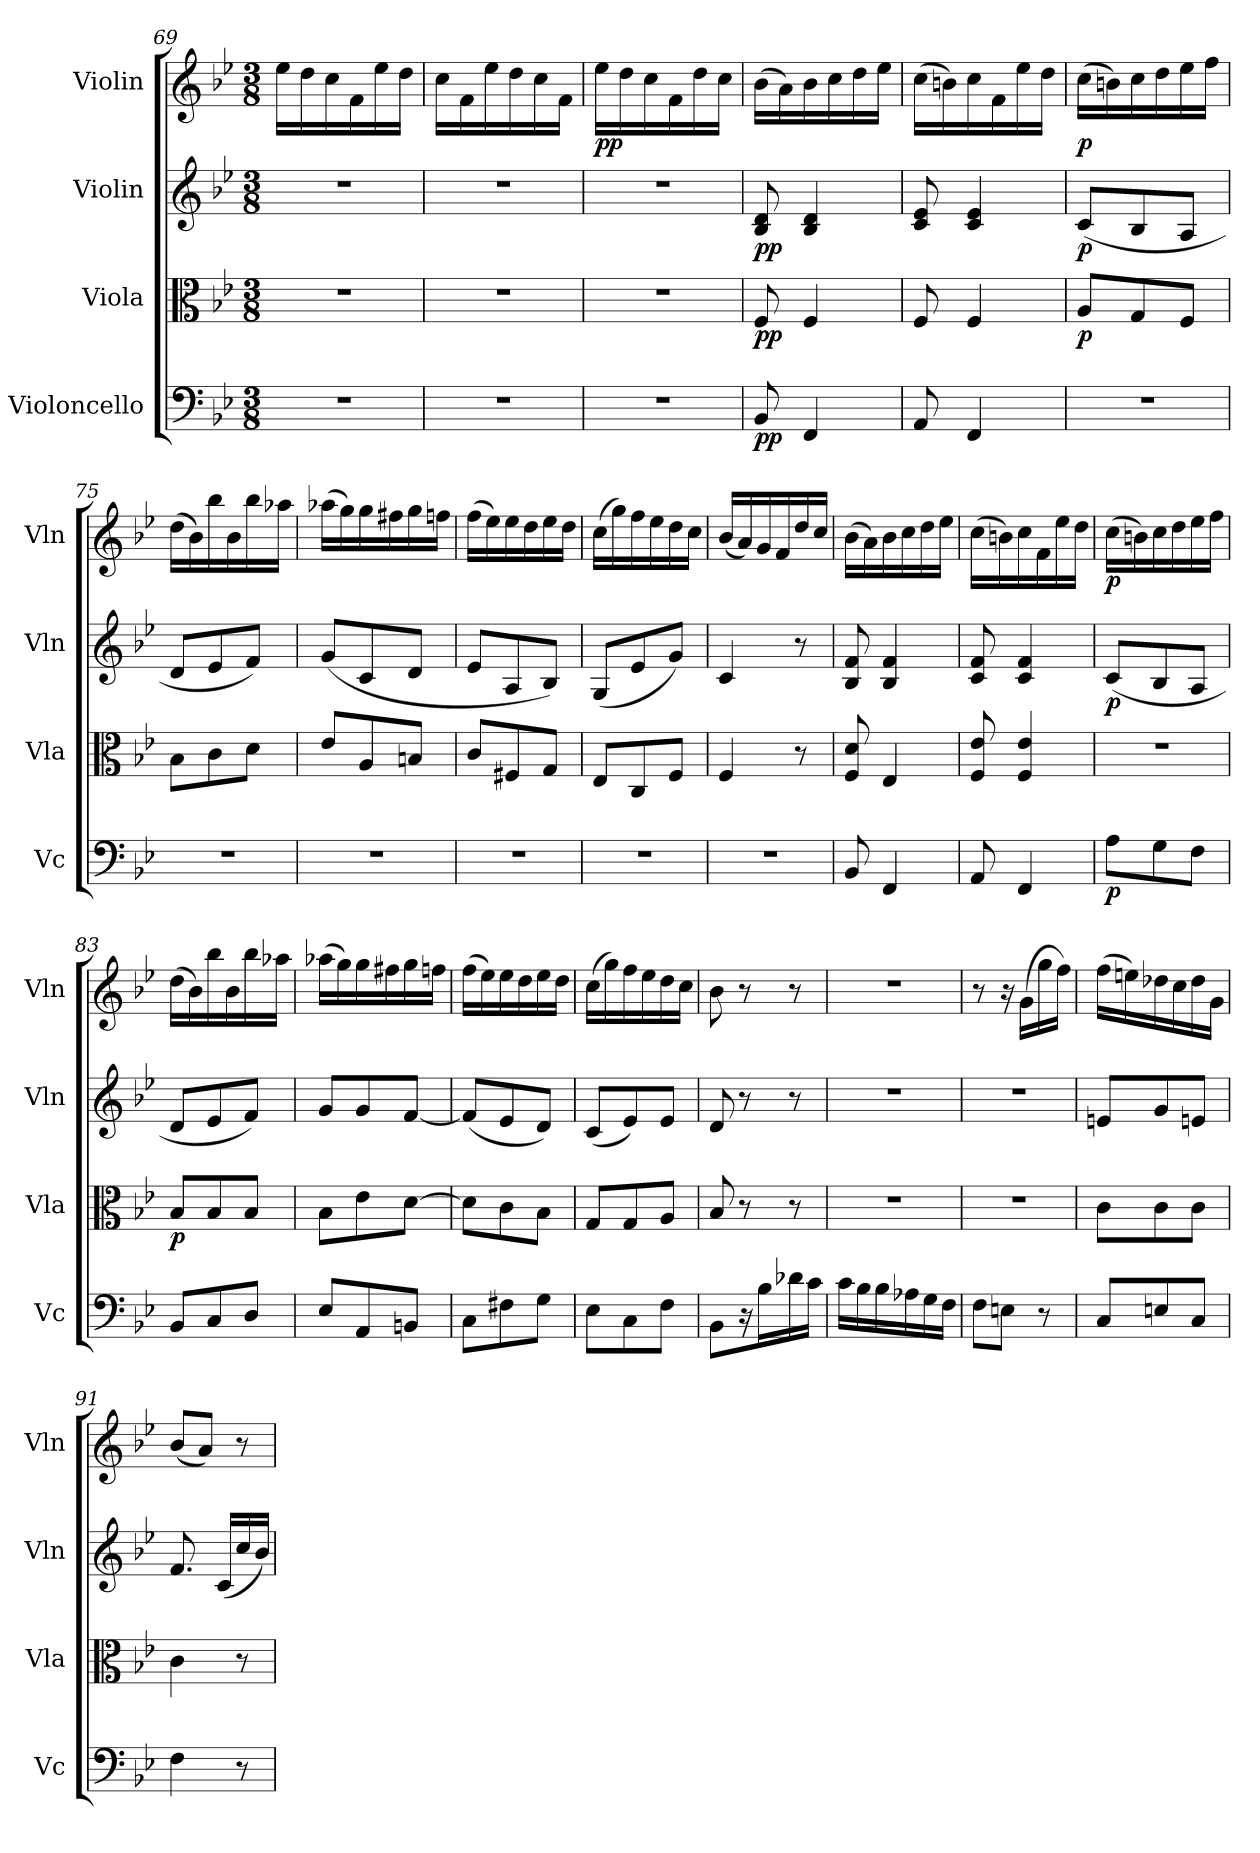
**kern	**dynam	**kern	**dynam	**kern	**dynam	**kern	**dynam
*part4	*part4	*part3	*part3	*part2	*part2	*part1	*part1
*staff4	*staff4	*staff3	*staff3	*staff2	*staff2	*staff1	*staff1
*I"Violoncello	*	*I"Viola	*	*I"Violin	*	*I"Violin	*
*I'Vc	*	*I'Vla	*	*I'Vln	*	*I'Vln	*
*clefF4	*	*clefC3	*	*clefG2	*	*clefG2	*
*k[b-e-]	*	*k[b-e-]	*	*k[b-e-]	*	*k[b-e-]	*
*M3/8	*	*M3/8	*	*M3/8	*	*M3/8	*
=69	=69	=69	=69	=69	=69	=69	=69
4.r	.	4.r	.	4.r	.	16ee-\LL	.
.	.	.	.	.	.	16dd\	.
.	.	.	.	.	.	16cc\	.
.	.	.	.	.	.	16f\	.
.	.	.	.	.	.	16ee-\	.
.	.	.	.	.	.	16dd\JJ	.
=70	=70	=70	=70	=70	=70	=70	=70
4.r	.	4.r	.	4.r	.	16cc\LL	.
.	.	.	.	.	.	16f\	.
.	.	.	.	.	.	16ee-\	.
.	.	.	.	.	.	16dd\	.
.	.	.	.	.	.	16cc\	.
.	.	.	.	.	.	16f\JJ	.
=71	=71	=71	=71	=71	=71	=71	=71
4.r	.	4.r	.	4.r	.	16ee-\LL	pp
.	.	.	.	.	.	16dd\	.
.	.	.	.	.	.	16cc\	.
.	.	.	.	.	.	16f\	.
.	.	.	.	.	.	16dd\	.
.	.	.	.	.	.	16cc\JJ	.
=72	=72	=72	=72	=72	=72	=72	=72
8BB-/	pp	8F/	pp	8B-/ 8d/	pp	(16b-\LL	.
.	.	.	.	.	.	16a\)	.
4FF/	.	4F/	.	4B-/ 4d/	.	16b-\	.
.	.	.	.	.	.	16cc\	.
.	.	.	.	.	.	16dd\	.
.	.	.	.	.	.	16ee-\JJ	.
=73	=73	=73	=73	=73	=73	=73	=73
8AA/	.	8F/	.	8c/ 8e-/	.	(16cc\LL	.
.	.	.	.	.	.	16bn\)	.
4FF/	.	4F/	.	4c/ 4e-/	.	16cc\	.
.	.	.	.	.	.	16f\	.
.	.	.	.	.	.	16ee-\	.
.	.	.	.	.	.	16dd\JJ	.
=74	=74	=74	=74	=74	=74	=74	=74
4.r	.	8A/L	p	(8c/L	p	(16cc\LL	p
.	.	.	.	.	.	16bn\)	.
.	.	8G/	.	8B-/	.	16cc\	.
.	.	.	.	.	.	16dd\	.
.	.	8F/J	.	8A/J	.	16ee-\	.
.	.	.	.	.	.	16ff\JJ	.
=75	=75	=75	=75	=75	=75	=75	=75
4.r	.	8B-\L	.	8d/L	.	(16dd\LL	.
.	.	.	.	.	.	16b-\)	.
.	.	8c\	.	8e-/	.	16bb-\	.
.	.	.	.	.	.	16b-\	.
.	.	8d\J	.	8f/J)	.	16bb-\	.
.	.	.	.	.	.	16aa-X\JJ	.
=76	=76	=76	=76	=76	=76	=76	=76
4.r	.	8e-/L	.	(8g/L	.	(16aa-X\LL	.
.	.	.	.	.	.	16gg\)	.
.	.	8A/	.	8c/	.	16gg\	.
.	.	.	.	.	.	16ff#X\	.
.	.	8Bn/J	.	8d/J	.	16gg\	.
.	.	.	.	.	.	16ffn\JJ	.
=77	=77	=77	=77	=77	=77	=77	=77
4.r	.	8c/L	.	8e-/L	.	(16ff\LL	.
.	.	.	.	.	.	16ee-\)	.
.	.	8F#X/	.	8A/	.	16ee-\	.
.	.	.	.	.	.	16dd\	.
.	.	8G/J	.	8B-/J)	.	16ee-\	.
.	.	.	.	.	.	16dd\JJ	.
=78	=78	=78	=78	=78	=78	=78	=78
4.r	.	8E-/L	.	(8G/L	.	(16cc\LL	.
.	.	.	.	.	.	16gg\)	.
.	.	8C/	.	8e-/	.	16ff\	.
.	.	.	.	.	.	16ee-\	.
.	.	8F/J	.	8g/J)	.	16dd\	.
.	.	.	.	.	.	16cc\JJ	.
=79	=79	=79	=79	=79	=79	=79	=79
4.r	.	4F/	.	4c/	.	(16b-/LL	.
.	.	.	.	.	.	16a/)	.
.	.	.	.	.	.	16g/	.
.	.	.	.	.	.	16f/	.
.	.	8r	.	8r	.	16dd/	.
.	.	.	.	.	.	16cc/JJ	.
=80	=80	=80	=80	=80	=80	=80	=80
8BB-/	.	8F/ 8d/	.	8B-/ 8f/	.	(16b-\LL	.
.	.	.	.	.	.	16a\)	.
4FF/	.	4E-/	.	4B-/ 4f/	.	16b-\	.
.	.	.	.	.	.	16cc\	.
.	.	.	.	.	.	16dd\	.
.	.	.	.	.	.	16ee-\JJ	.
=81	=81	=81	=81	=81	=81	=81	=81
8AA/	.	8F/ 8e-/	.	8c/ 8f/	.	(16cc\LL	.
.	.	.	.	.	.	16bn\)	.
4FF/	.	4F/ 4e-/	.	4c/ 4f/	.	16cc\	.
.	.	.	.	.	.	16f\	.
.	.	.	.	.	.	16ee-\	.
.	.	.	.	.	.	16dd\JJ	.
=82	=82	=82	=82	=82	=82	=82	=82
8A\L	p	4.r	.	(8c/L	p	(16cc\LL	p
.	.	.	.	.	.	16bn\)	.
8G\	.	.	.	8B-/	.	16cc\	.
.	.	.	.	.	.	16dd\	.
8F\J	.	.	.	8A/J	.	16ee-\	.
.	.	.	.	.	.	16ff\JJ	.
=83	=83	=83	=83	=83	=83	=83	=83
8BB-/L	.	8B-/L	p	8d/L	.	(16dd\LL	.
.	.	.	.	.	.	16b-\)	.
8C/	.	8B-/	.	8e-/	.	16bb-\	.
.	.	.	.	.	.	16b-\	.
8D/J	.	8B-/J	.	8f/J)	.	16bb-\	.
.	.	.	.	.	.	16aa-X\JJ	.
=84	=84	=84	=84	=84	=84	=84	=84
8E-/L	.	8B-\L	.	8g/L	.	(16aa-X\LL	.
.	.	.	.	.	.	16gg\)	.
8AA/	.	8e-\	.	8g/	.	16gg\	.
.	.	.	.	.	.	16ff#X\	.
8BBn/J	.	[8d\J	.	[8f/J	.	16gg\	.
.	.	.	.	.	.	16ffn\JJ	.
=85	=85	=85	=85	=85	=85	=85	=85
8C\L	.	8d\L]	.	(8f/L]	.	(16ff\LL	.
.	.	.	.	.	.	16ee-\)	.
8F#X\	.	8c\	.	8e-/	.	16ee-\	.
.	.	.	.	.	.	16dd\	.
8G\J	.	8B-\J	.	8d/J)	.	16ee-\	.
.	.	.	.	.	.	16dd\JJ	.
=86	=86	=86	=86	=86	=86	=86	=86
8E-\L	.	8G/L	.	(8c/L	.	(16cc\LL	.
.	.	.	.	.	.	16gg\)	.
8C\	.	8G/	.	8e-/)	.	16ff\	.
.	.	.	.	.	.	16ee-\	.
8F\J	.	8A/J	.	8e-/J	.	16dd\	.
.	.	.	.	.	.	16cc\JJ	.
=87	=87	=87	=87	=87	=87	=87	=87
8BB-\L	.	8B-/	.	8d/	.	8b-\	.
16r	.	8r	.	8r	.	8r	.
16B-\L	.	.	.	.	.	.	.
16d-X\	.	8r	.	8r	.	8r	.
16c\JJ	.	.	.	.	.	.	.
=88	=88	=88	=88	=88	=88	=88	=88
16c\LL	.	4.r	.	4.r	.	4.r	.
16B-\	.	.	.	.	.	.	.
16B-\	.	.	.	.	.	.	.
16A-X\	.	.	.	.	.	.	.
16G\	.	.	.	.	.	.	.
16F\JJ	.	.	.	.	.	.	.
=89	=89	=89	=89	=89	=89	=89	=89
8F\L	.	4.r	.	4.r	.	8r	.
8En\J	.	.	.	.	.	16r	.
.	.	.	.	.	.	(16g\LL	.
8r	.	.	.	.	.	16gg\	.
.	.	.	.	.	.	16ff\JJ)	.
=90	=90	=90	=90	=90	=90	=90	=90
8C/L	.	8c\L	.	8en/L	.	(16ff\LL	.
.	.	.	.	.	.	16een\)	.
8En/	.	8c\	.	8g/	.	16dd-X\	.
.	.	.	.	.	.	16cc\	.
8C/J	.	8c\J	.	8en/J	.	16dd-\	.
.	.	.	.	.	.	16g\JJ	.
=91	=91	=91	=91	=91	=91	=91	=91
4F\	.	4c\	.	8.f/	.	(8b-/L	.
.	.	.	.	.	.	8a/J)	.
.	.	.	.	(16c/LL	.	.	.
8r	.	8r	.	16cc/	.	8r	.
.	.	.	.	16b-/JJ)	.	.	.
=	=	=	=	=	=	=	=
*-	*-	*-	*-	*-	*-	*-	*-
